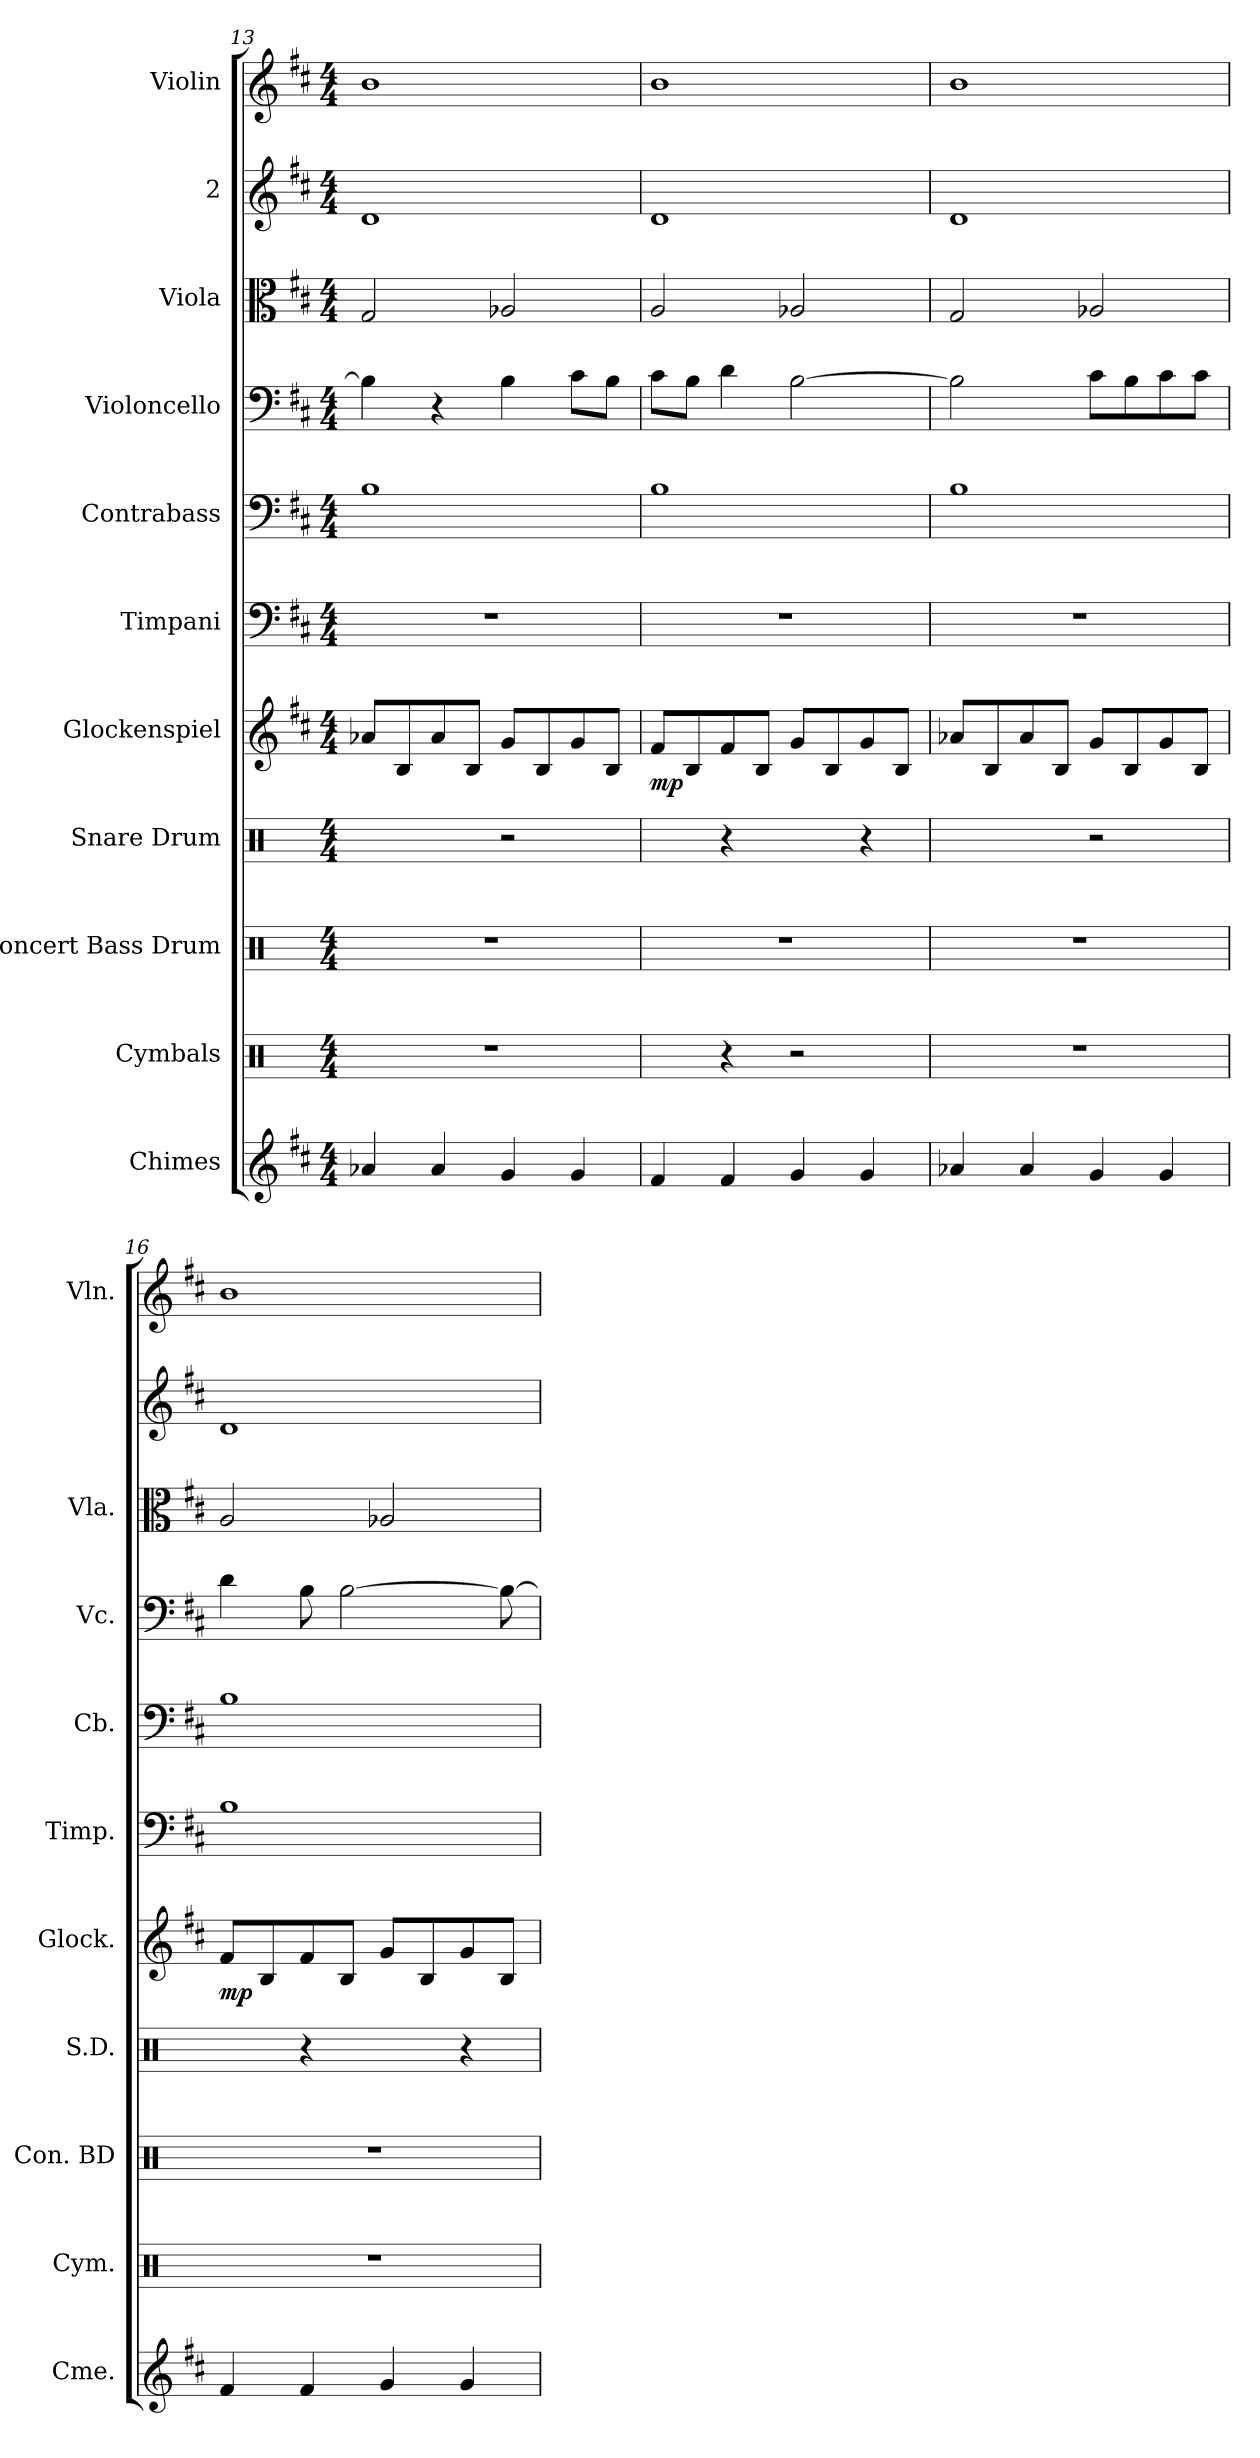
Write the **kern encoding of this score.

**kern	**kern	**kern	**kern	**kern	**dynam	**kern	**kern	**kern	**kern	**kern	**kern
*part11	*part10	*part9	*part8	*part7	*part7	*part6	*part5	*part4	*part3	*part2	*part1
*staff11	*staff10	*staff9	*staff8	*staff7	*staff7	*staff6	*staff5	*staff4	*staff3	*staff2	*staff1
*I"Chimes	*I"Cymbals	*I"Concert Bass Drum	*I"Snare Drum	*I"Glockenspiel	*	*I"Timpani	*I"Contrabass	*I"Violoncello	*I"Viola	*I"2	*I"Violin
*I'Cme.	*I'Cym.	*I'Con. BD	*I'S.D.	*I'Glock.	*	*I'Timp.	*I'Cb.	*I'Vc.	*I'Vla.	*	*I'Vln.
*clefG2	*clefX	*clefX	*clefX	*clefG2	*	*clefF4	*clefF4	*clefF4	*clefC3	*clefG2	*clefG2
*	*	*	*	*ITrd-14c-24	*	*	*ITrd7c12	*	*	*	*
*k[f#c#]	*k[]	*k[]	*k[]	*k[f#c#]	*	*k[f#c#]	*k[f#c#]	*k[f#c#]	*k[f#c#]	*k[f#c#]	*k[f#c#]
*M4/4	*M4/4	*M4/4	*M4/4	*M4/4	*	*M4/4	*M4/4	*M4/4	*M4/4	*M4/4	*M4/4
=13	=13	=13	=13	=13	=13	=13	=13	=13	=13	=13	=13
!	!	!	!LO:N:head=diamond	!	!	!	!	!	!	!	!
4a-X/	1r	1r	4R/	8aaa-X/L	.	1r	1BB	4B\]	2G/	1d	1b
.	.	.	.	8bb/	.	.	.	.	.	.	.
4a-/	.	.	4R/	8aaa-/	.	.	.	4r	.	.	.
.	.	.	.	8bb/J	.	.	.	.	.	.	.
4g/	.	.	2r	8ggg/L	.	.	.	4B\	2A-X/	.	.
.	.	.	.	8bb/	.	.	.	.	.	.	.
4g/	.	.	.	8ggg/	.	.	.	8c#\L	.	.	.
.	.	.	.	8bb/J	.	.	.	8B\J	.	.	.
=14	=14	=14	=14	=14	=14	=14	=14	=14	=14	=14	=14
!	!	!	!	!	!LO:DY:b	!	!	!	!	!	!
4f#/	4R/	1r	4R/	8fff#/L	mp	1r	1BB	8c#\L	2A/	1d	1b
.	.	.	.	8bb/	.	.	.	8B\J	.	.	.
4f#/	4r	.	4r	8fff#/	.	.	.	4d\	.	.	.
.	.	.	.	8bb/J	.	.	.	.	.	.	.
4g/	2r	.	4R/	8ggg/L	.	.	.	[2B\	2A-X/	.	.
.	.	.	.	8bb/	.	.	.	.	.	.	.
4g/	.	.	4r	8ggg/	.	.	.	.	.	.	.
.	.	.	.	8bb/J	.	.	.	.	.	.	.
=15	=15	=15	=15	=15	=15	=15	=15	=15	=15	=15	=15
!	!	!	!LO:N:head=diamond	!	!	!	!	!	!	!	!
4a-X/	1r	1r	4R/	8aaa-X/L	.	1r	1BB	2B\]	2G/	1d	1b
.	.	.	.	8bb/	.	.	.	.	.	.	.
4a-/	.	.	4R/	8aaa-/	.	.	.	.	.	.	.
.	.	.	.	8bb/J	.	.	.	.	.	.	.
4g/	.	.	2r	8ggg/L	.	.	.	8c#\L	2A-X/	.	.
.	.	.	.	8bb/	.	.	.	8B\	.	.	.
4g/	.	.	.	8ggg/	.	.	.	8c#\	.	.	.
.	.	.	.	8bb/J	.	.	.	8c#\J	.	.	.
!!LO:PB:g=z
=16	=16	=16	=16	=16	=16	=16	=16	=16	=16	=16	=16
!	!	!	!	!	!LO:DY:b	!	!	!	!	!	!
4f#/	1r	1r	4R/	8fff#/L	mp	1B	1BB	4d\	2A/	1d	1b
.	.	.	.	8bb/	.	.	.	.	.	.	.
4f#/	.	.	4r	8fff#/	.	.	.	8B\	.	.	.
.	.	.	.	8bb/J	.	.	.	[2B\	.	.	.
4g/	.	.	4R/	8ggg/L	.	.	.	.	2A-X/	.	.
.	.	.	.	8bb/	.	.	.	.	.	.	.
4g/	.	.	4r	8ggg/	.	.	.	.	.	.	.
.	.	.	.	8bb/J	.	.	.	8B\_	.	.	.
=	=	=	=	=	=	=	=	=	=	=	=
*-	*-	*-	*-	*-	*-	*-	*-	*-	*-	*-	*-
